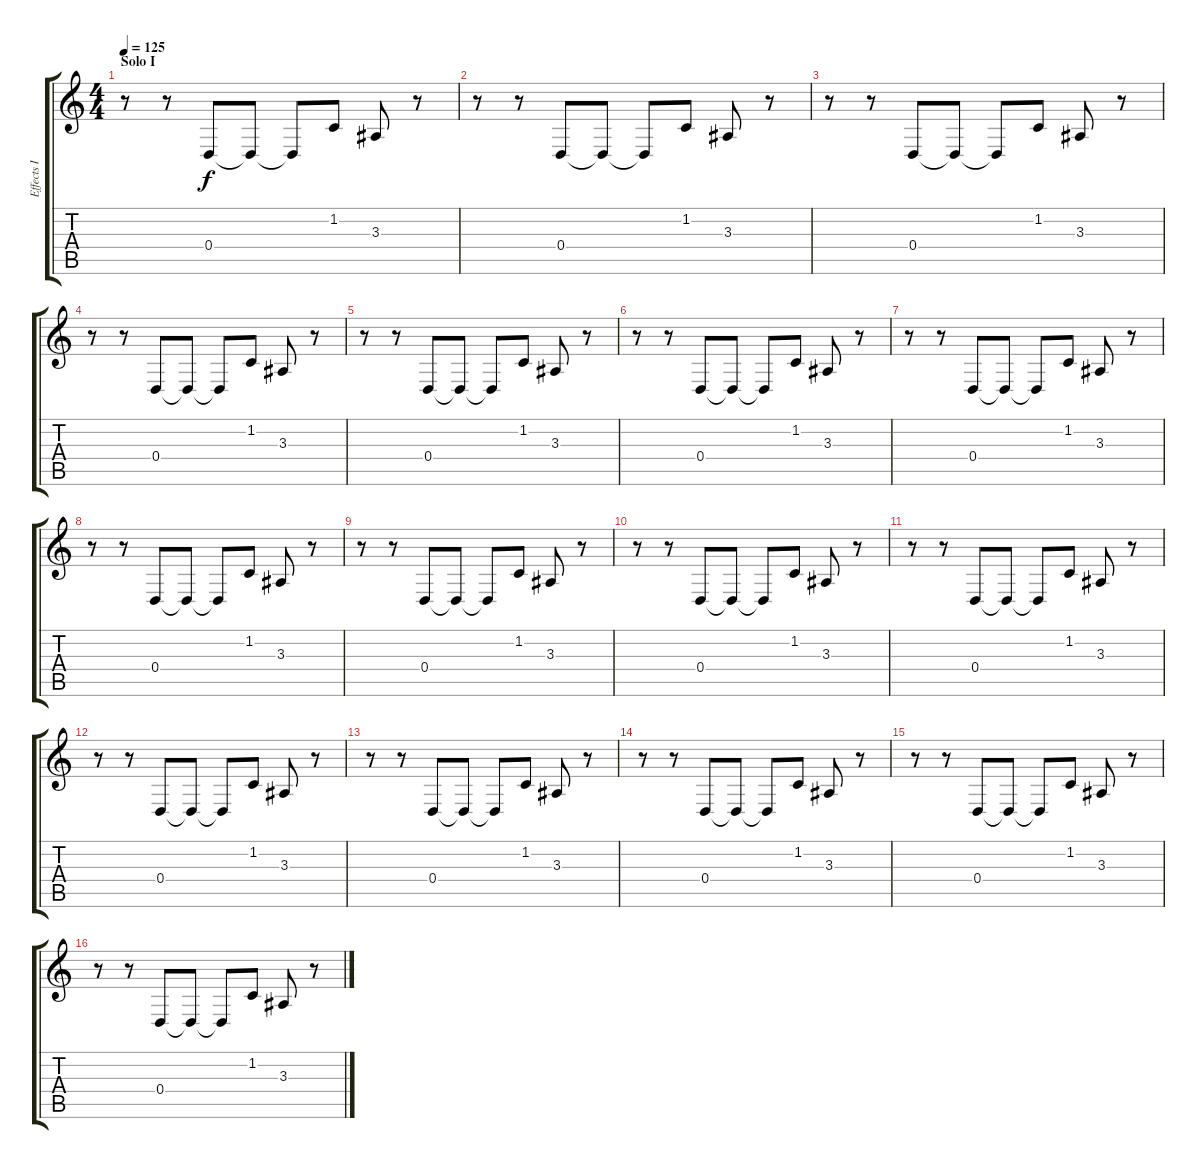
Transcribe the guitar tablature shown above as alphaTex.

\track ("Effects I" "Effects I") {instrument pad6metallic}
\staff {score tabs}
\tuning (E4 B3 G3 D3 A2 E2) {hide}
\ts (4 4)
\section ("" "Solo I")
\tempo 125
\clef g2
\ks c
r.8{dy f} r.8 0.4.8 0.4{t}.8 0.4{t}.8 1.2.8 3.3.8 r.8 |
r.8 r.8 0.4.8 0.4{t}.8 0.4{t}.8 1.2.8 3.3.8 r.8 |
r.8 r.8 0.4.8 0.4{t}.8 0.4{t}.8 1.2.8 3.3.8 r.8 |
r.8 r.8 0.4.8 0.4{t}.8 0.4{t}.8 1.2.8 3.3.8 r.8 |
r.8 r.8 0.4.8 0.4{t}.8 0.4{t}.8 1.2.8 3.3.8 r.8 |
r.8 r.8 0.4.8 0.4{t}.8 0.4{t}.8 1.2.8 3.3.8 r.8 |
r.8 r.8 0.4.8 0.4{t}.8 0.4{t}.8 1.2.8 3.3.8 r.8 |
r.8 r.8 0.4.8 0.4{t}.8 0.4{t}.8 1.2.8 3.3.8 r.8 |
r.8 r.8 0.4.8 0.4{t}.8 0.4{t}.8 1.2.8 3.3.8 r.8 |
r.8 r.8 0.4.8 0.4{t}.8 0.4{t}.8 1.2.8 3.3.8 r.8 |
r.8 r.8 0.4.8 0.4{t}.8 0.4{t}.8 1.2.8 3.3.8 r.8 |
r.8 r.8 0.4.8 0.4{t}.8 0.4{t}.8 1.2.8 3.3.8 r.8 |
r.8 r.8 0.4.8 0.4{t}.8 0.4{t}.8 1.2.8 3.3.8 r.8 |
r.8 r.8 0.4.8 0.4{t}.8 0.4{t}.8 1.2.8 3.3.8 r.8 |
r.8 r.8 0.4.8 0.4{t}.8 0.4{t}.8 1.2.8 3.3.8 r.8 |
r.8 r.8 0.4.8 0.4{t}.8 0.4{t}.8 1.2.8 3.3.8 r.8
